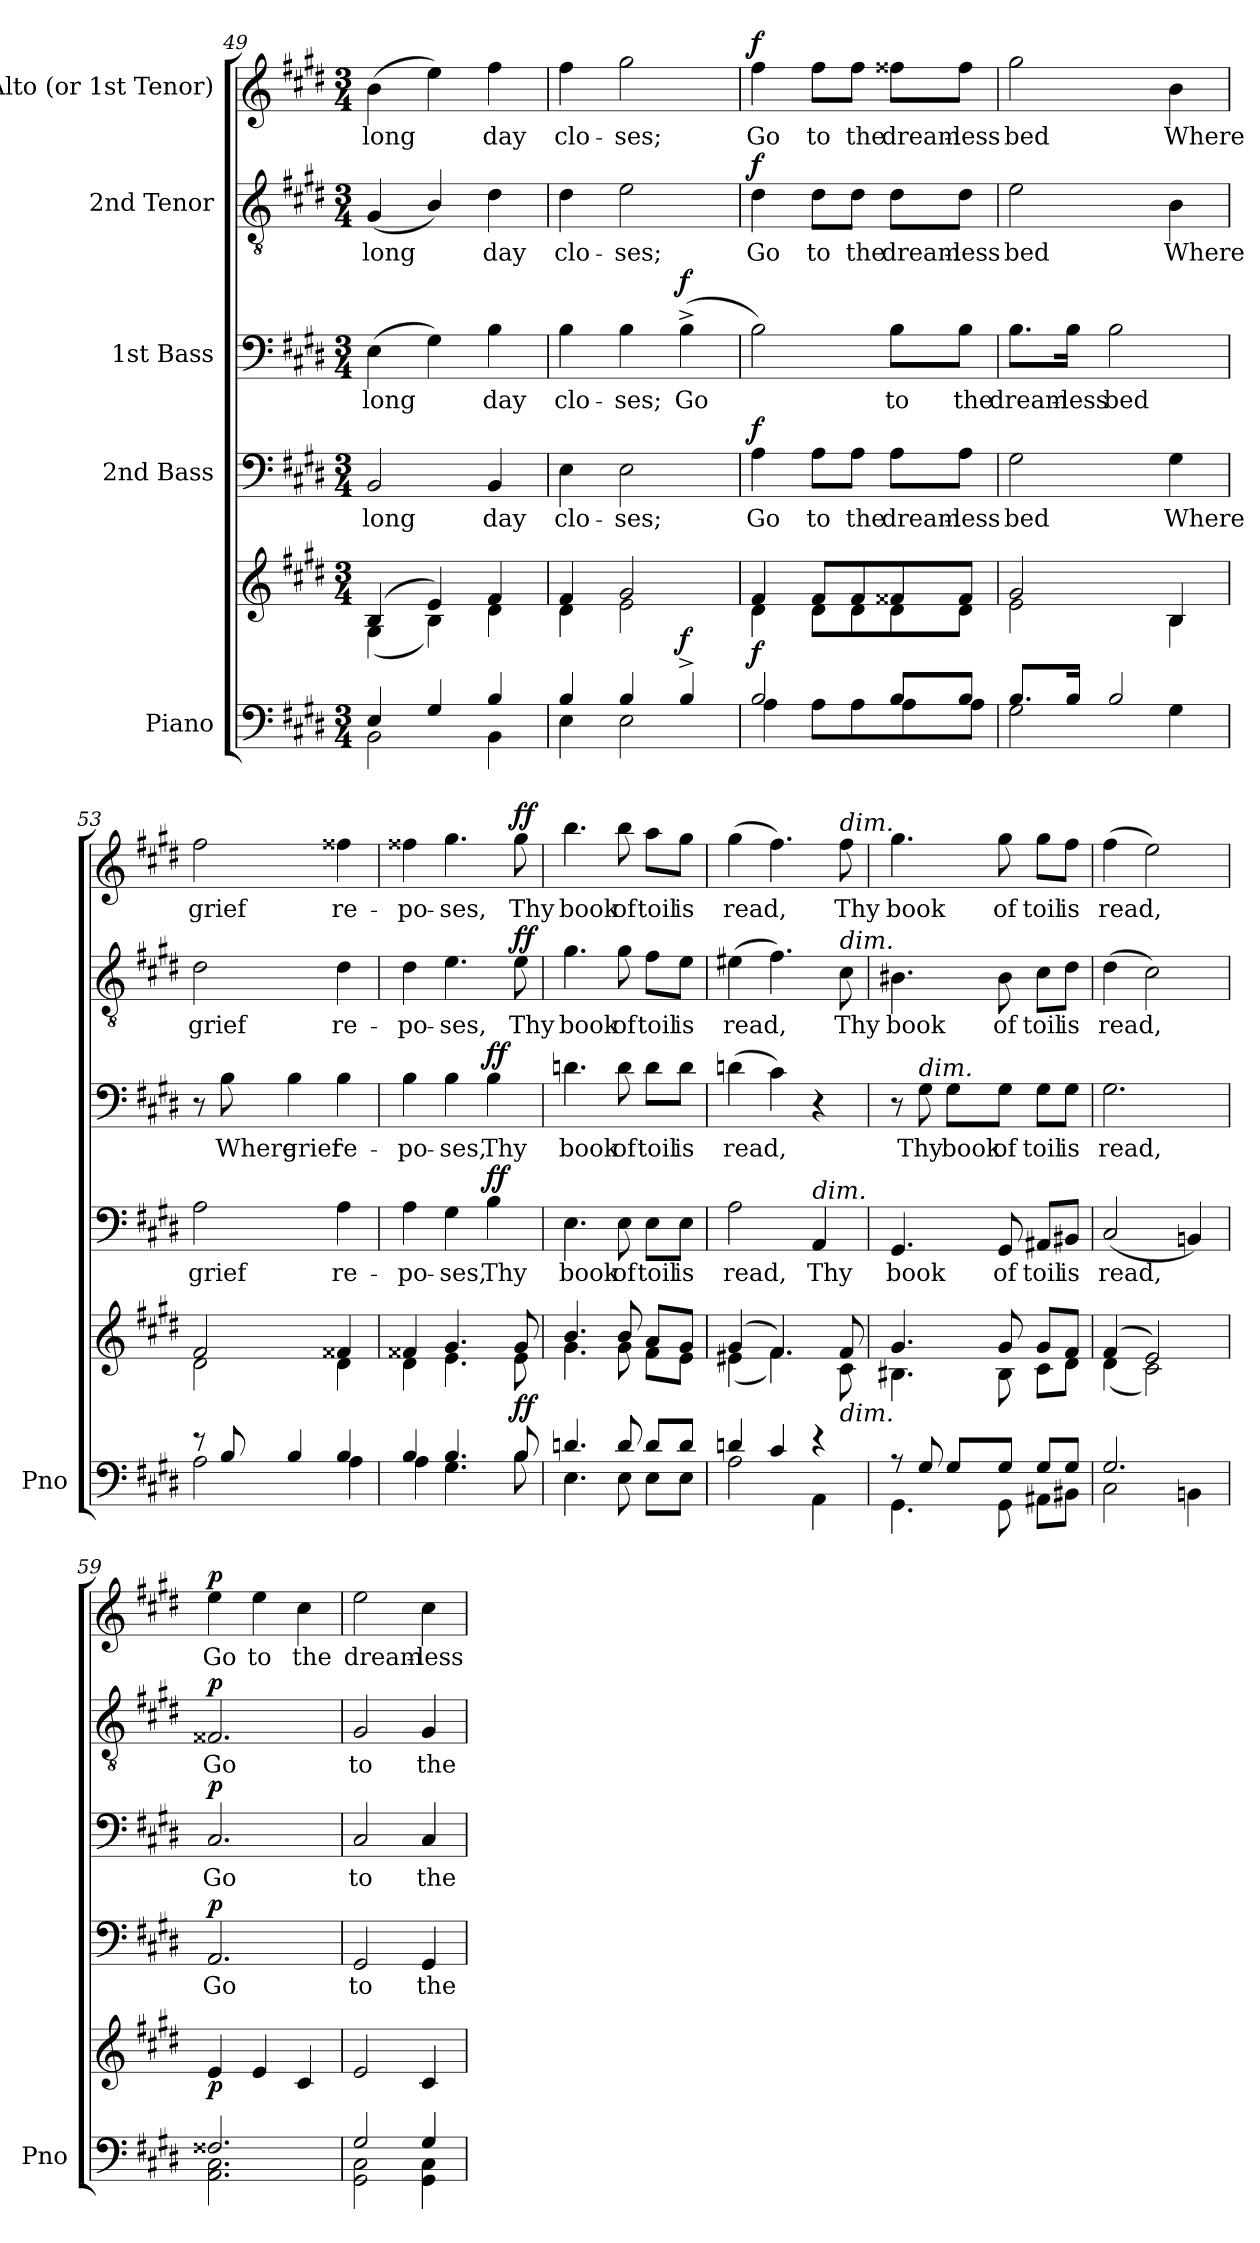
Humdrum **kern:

**kern	**kern	**dynam	**kern	**text	**dynam	**kern	**text	**dynam	**kern	**text	**dynam	**kern	**text	**dynam
*part5	*part5	*part5	*part4	*part4	*part4	*part3	*part3	*part3	*part2	*part2	*part2	*part1	*part1	*part1
*staff6	*staff5	*staff5/6	*staff4	*staff4	*staff4	*staff3	*staff3	*staff3	*staff2	*staff2	*staff2	*staff1	*staff1	*staff1
*I"Piano	*	*	*I"2nd Bass	*	*	*I"1st Bass	*	*	*I"2nd Tenor	*	*	*I"Alto (or 1st Tenor)	*	*
*I'Pno	*	*	*	*	*	*	*	*	*	*	*	*	*	*
*clefF4	*clefG2	*	*clefF4	*	*	*clefF4	*	*	*clefGv2	*	*	*clefG2	*	*
*k[f#c#g#d#]	*k[f#c#g#d#]	*	*k[f#c#g#d#]	*	*	*k[f#c#g#d#]	*	*	*k[f#c#g#d#]	*	*	*k[f#c#g#d#]	*	*
*M3/4	*M3/4	*	*M3/4	*	*	*M3/4	*	*	*M3/4	*	*	*M3/4	*	*
=49	=49	=49	=49	=49	=49	=49	=49	=49	=49	=49	=49	=49	=49	=49
*^	*^	*	*	*	*	*	*	*	*	*	*	*	*	*
!	!	!	!	!	!	!LO:LY:b	!	!	!LO:LY:b	!	!	!LO:LY:b	!	!	!LO:LY:b	!
4E/	2BB\	(>4B/	(<4G#\	.	2BB/	long	.	(>4E\	long	.	(<4G#/	long	.	(>4b\	long	.
4G#/	.	4e/)	4B\)	.	.	.	.	4G#\)	.	.	4B/)	.	.	4ee\)	.	.
!	!	!	!	!	!	!LO:LY:b	!	!	!LO:LY:b	!	!	!LO:LY:b	!	!	!LO:LY:b	!
4B/	4BB\	4f#/	4d#\	.	4BB/	day	.	4B\	day	.	4d#\	day	.	4ff#\	day	.
=50	=50	=50	=50	=50	=50	=50	=50	=50	=50	=50	=50	=50	=50	=50	=50	=50
!	!	!	!	!	!	!LO:LY:b	!	!	!LO:LY:b	!	!	!LO:LY:b	!	!	!LO:LY:b	!
4B/	4E\	4f#/	4d#\	.	4E\	clo-	.	4B\	clo-	.	4d#\	clo-	.	4ff#\	clo-	.
!	!	!	!	!	!	!LO:LY:b	!	!	!LO:LY:b	!	!	!LO:LY:b	!	!	!LO:LY:b	!
4B/	2E\	2g#/	2e\	.	2E\	-ses;	.	4B\	-ses;	.	2e\	-ses;	.	2gg#\	-ses;	.
!	!	!	!	!LO:DY:a=2	!	!	!	!	!LO:LY:b	!LO:DY:a	!	!	!	!	!	!
4B^/	.	.	.	f	.	.	.	(>4B^\	Go	f	.	.	.	.	.	.
!!LO:LB:g=z
=51	=51	=51	=51	=51	=51	=51	=51	=51	=51	=51	=51	=51	=51	=51	=51	=51
!	!	!	!	!LO:DY:a=2	!	!LO:LY:b	!LO:DY:a	!	!	!	!	!LO:LY:b	!LO:DY:a	!	!LO:LY:b	!LO:DY:a
2B/	4A\	4f#/	4d#\	f	4A\	Go	f	2B\)	.	.	4d#\	Go	f	4ff#\	Go	f
!	!	!	!	!	!	!LO:LY:b	!	!	!	!	!	!LO:LY:b	!	!	!LO:LY:b	!
.	8A\L	8f#/L	8d#\L	.	8A\L	to	.	.	.	.	8d#\L	to	.	8ff#\L	to	.
!	!	!	!	!	!	!LO:LY:b	!	!	!	!	!	!LO:LY:b	!	!	!LO:LY:b	!
.	8A\	8f#/	8d#\	.	8A\J	the	.	.	.	.	8d#\J	the	.	8ff#\J	the	.
!	!	!	!	!	!	!LO:LY:b	!	!	!LO:LY:b	!	!	!LO:LY:b	!	!	!LO:LY:b	!
8B/L	8A\	8f##X/	8d#\	.	8A\L	dream-	.	8B\L	to	.	8d#\L	dream-	.	8ff##X\L	dream-	.
!	!	!	!	!	!	!LO:LY:b	!	!	!LO:LY:b	!	!	!LO:LY:b	!	!	!LO:LY:b	!
8B/J	8A\J	8f##/J	8d#\J	.	8A\J	-less	.	8B\J	the	.	8d#\J	-less	.	8ff##\J	-less	.
=52	=52	=52	=52	=52	=52	=52	=52	=52	=52	=52	=52	=52	=52	=52	=52	=52
!	!	!	!	!	!	!LO:LY:b	!	!	!LO:LY:b	!	!	!LO:LY:b	!	!	!LO:LY:b	!
8.B/L	2G#\	2g#/	2e\	.	2G#\	bed	.	8.B\L	dream-	.	2e\	bed	.	2gg#\	bed	.
!	!	!	!	!	!	!	!	!	!LO:LY:b	!	!	!	!	!	!	!
16B/Jk	.	.	.	.	.	.	.	16B\Jk	-less	.	.	.	.	.	.	.
!	!	!	!	!	!	!	!	!	!LO:LY:b	!	!	!	!	!	!	!
2B/	.	.	.	.	.	.	.	2B\	bed	.	.	.	.	.	.	.
!	!	!	!	!	!	!LO:LY:b	!	!	!	!	!	!LO:LY:b	!	!	!LO:LY:b	!
.	4G#\	4B/	4B\	.	4G#\	Where	.	.	.	.	4B\	Where	.	4b\	Where	.
=53	=53	=53	=53	=53	=53	=53	=53	=53	=53	=53	=53	=53	=53	=53	=53	=53
!	!	!	!	!	!	!LO:LY:b	!	!	!	!	!	!LO:LY:b	!	!	!LO:LY:b	!
8r	2A\	2f#/	2d#\	.	2A\	grief	.	8r	.	.	2d#\	grief	.	2ff#\	grief	.
!	!	!	!	!	!	!	!	!	!LO:LY:b	!	!	!	!	!	!	!
8B/	.	.	.	.	.	.	.	8B\	Where	.	.	.	.	.	.	.
!	!	!	!	!	!	!	!	!	!LO:LY:b	!	!	!	!	!	!	!
4B/	.	.	.	.	.	.	.	4B\	grief	.	.	.	.	.	.	.
!	!	!	!	!	!	!LO:LY:b	!	!	!LO:LY:b	!	!	!LO:LY:b	!	!	!LO:LY:b	!
4B/	4A\	4f##X/	4d#\	.	4A\	re-	.	4B\	re-	.	4d#\	re-	.	4ff##X\	re-	.
=54	=54	=54	=54	=54	=54	=54	=54	=54	=54	=54	=54	=54	=54	=54	=54	=54
!	!	!	!	!	!	!LO:LY:b	!	!	!LO:LY:b	!	!	!LO:LY:b	!	!	!LO:LY:b	!
4B/	4A\	4f##X/	4d#\	.	4A\	-po-	.	4B\	-po-	.	4d#\	-po-	.	4ff##X\	-po-	.
!	!	!	!	!	!	!LO:LY:b	!	!	!LO:LY:b	!	!	!LO:LY:b	!	!	!LO:LY:b	!
4.B/	4.G#\	4.g#/	4.e\	.	4G#\	-ses,	.	4B\	-ses,	.	4.e\	-ses,	.	4.gg#\	-ses,	.
!	!	!	!	!	!	!LO:LY:b	!LO:DY:a	!	!LO:LY:b	!LO:DY:a	!	!	!	!	!	!
.	.	.	.	.	4B\	Thy	ff	4B\	Thy	ff	.	.	.	.	.	.
!	!	!	!	!LO:DY:a=2	!	!	!	!	!	!	!	!LO:LY:b	!LO:DY:a	!	!LO:LY:b	!LO:DY:a
8B/	8B\	8g#/	8e\	ff	.	.	.	.	.	.	8e\	Thy	ff	8gg#\	Thy	ff
=55	=55	=55	=55	=55	=55	=55	=55	=55	=55	=55	=55	=55	=55	=55	=55	=55
!	!	!	!	!	!	!LO:LY:b	!	!	!LO:LY:b	!	!	!LO:LY:b	!	!	!LO:LY:b	!
4.dn/	4.E\	4.b/	4.g#\	.	4.E\	book	.	4.dn\	book	.	4.g#\	book	.	4.bb\	book	.
!	!	!	!	!	!	!LO:LY:b	!	!	!LO:LY:b	!	!	!LO:LY:b	!	!	!LO:LY:b	!
8d/	8E\	8b/	8g#\	.	8E\	of	.	8d\	of	.	8g#\	of	.	8bb\	of	.
!	!	!	!	!	!	!LO:LY:b	!	!	!LO:LY:b	!	!	!LO:LY:b	!	!	!LO:LY:b	!
8d/L	8E\L	8a/L	8f#\L	.	8E\L	toil	.	8d\L	toil	.	8f#\L	toil	.	8aa\L	toil	.
!	!	!	!	!	!	!LO:LY:b	!	!	!LO:LY:b	!	!	!LO:LY:b	!	!	!LO:LY:b	!
8d/J	8E\J	8g#/J	8e\J	.	8E\J	is	.	8d\J	is	.	8e\J	is	.	8gg#\J	is	.
!!LO:PB:g=z
=56	=56	=56	=56	=56	=56	=56	=56	=56	=56	=56	=56	=56	=56	=56	=56	=56
!	!	!	!	!	!	!LO:LY:b	!	!	!LO:LY:b	!	!	!LO:LY:b	!	!	!LO:LY:b	!
4dn/	2A\	(>4g#/	(<4e#X\	.	2A\	read,	.	(>4dn\	read,	.	(>4e#X\	read,	.	(>4gg#\	read,	.
4c#/	.	4.f#/)	4.f#\)	.	.	.	.	4c#\)	.	.	4.f#\)	.	.	4.ff#\)	.	.
!	!	!	!	!	!LO:TX:a:i:t=dim.	!	!	!	!	!	!	!	!	!	!	!
!	!	!	!	!	!	!LO:LY:b	!	!	!	!	!	!	!	!	!	!
4r	4AA\	.	.	.	4AA/	Thy	.	4r	.	.	.	.	.	.	.	.
!	!	!	!	!	!	!	!	!	!	!	!	!	!	!LO:TX:a:i:t=dim.	!	!
!	!	!	!	!	!	!	!	!	!	!	!LO:TX:a:i:t=dim.	!	!	!	!	!
!	!	!LO:TX:b:i:t=dim.	!	!	!	!	!	!	!	!	!	!	!	!	!	!
!	!	!	!	!	!	!	!	!	!	!	!	!LO:LY:b	!	!	!LO:LY:b	!
.	.	8f#/	8c#\	.	.	.	.	.	.	.	8c#\	Thy	.	8ff#\	Thy	.
=57	=57	=57	=57	=57	=57	=57	=57	=57	=57	=57	=57	=57	=57	=57	=57	=57
!	!	!	!	!	!	!LO:LY:b	!	!	!	!	!	!LO:LY:b	!	!	!LO:LY:b	!
8r	4.GG#\	4.g#/	4.B#X\	.	4.GG#/	book	.	8r	.	.	4.B#X\	book	.	4.gg#\	book	.
!	!	!	!	!	!	!	!	!LO:TX:a:i:t=dim.	!	!	!	!	!	!	!	!
!	!	!	!	!	!	!	!	!	!LO:LY:b	!	!	!	!	!	!	!
8G#/	.	.	.	.	.	.	.	8G#\	Thy	.	.	.	.	.	.	.
!	!	!	!	!	!	!	!	!	!LO:LY:b	!	!	!	!	!	!	!
8G#/L	.	.	.	.	.	.	.	8G#\L	book	.	.	.	.	.	.	.
!	!	!	!	!	!	!LO:LY:b	!	!	!LO:LY:b	!	!	!LO:LY:b	!	!	!LO:LY:b	!
8G#/J	8GG#\	8g#/	8B#\	.	8GG#/	of	.	8G#\J	of	.	8B#\	of	.	8gg#\	of	.
!	!	!	!	!	!	!LO:LY:b	!	!	!LO:LY:b	!	!	!LO:LY:b	!	!	!LO:LY:b	!
8G#/L	8AA#X\L	8g#/L	8c#\L	.	8AA#X/L	toil	.	8G#\L	toil	.	8c#\L	toil	.	8gg#\L	toil	.
!	!	!	!	!	!	!LO:LY:b	!	!	!LO:LY:b	!	!	!LO:LY:b	!	!	!LO:LY:b	!
8G#/J	8BB#X\J	8f#/J	8d#\J	.	8BB#X/J	is	.	8G#\J	is	.	8d#\J	is	.	8ff#\J	is	.
=58	=58	=58	=58	=58	=58	=58	=58	=58	=58	=58	=58	=58	=58	=58	=58	=58
!	!	!	!	!	!	!LO:LY:b	!	!	!LO:LY:b	!	!	!LO:LY:b	!	!	!LO:LY:b	!
2.G#/	2C#\	(>4f#/	(<4d#\	.	(<2C#/	read,	.	2.G#\	read,	.	(>4d#\	read,	.	(>4ff#\	read,	.
.	.	2e/)	2c#\)	.	.	.	.	.	.	.	2c#\)	.	.	2ee\)	.	.
.	4BBn\	.	.	.	4BBn/)	.	.	.	.	.	.	.	.	.	.	.
*	*	*v	*v	*	*	*	*	*	*	*	*	*	*	*	*	*
=59	=59	=59	=59	=59	=59	=59	=59	=59	=59	=59	=59	=59	=59	=59	=59
!	!	!	!LO:DY:b	!	!LO:LY:b	!LO:DY:a	!	!LO:LY:b	!LO:DY:a	!	!LO:LY:b	!LO:DY:a	!	!LO:LY:b	!LO:DY:a
2.F##X/	2.AA\ 2.C#\	4e/	p	2.AA/	Go	p	2.C#/	Go	p	2.F##X/	Go	p	4ee\	Go	p
!	!	!	!	!	!	!	!	!	!	!	!	!	!	!LO:LY:b	!
.	.	4e/	.	.	.	.	.	.	.	.	.	.	4ee\	to	.
!	!	!	!	!	!	!	!	!	!	!	!	!	!	!LO:LY:b	!
.	.	4c#/	.	.	.	.	.	.	.	.	.	.	4cc#\	the	.
=60	=60	=60	=60	=60	=60	=60	=60	=60	=60	=60	=60	=60	=60	=60	=60
!	!	!	!	!	!LO:LY:b	!	!	!LO:LY:b	!	!	!LO:LY:b	!	!	!LO:LY:b	!
2G#/	2GG#\ 2C#\	2e/	.	2GG#/	to	.	2C#/	to	.	2G#/	to	.	2ee\	dream-	.
!	!	!	!	!	!LO:LY:b	!	!	!LO:LY:b	!	!	!LO:LY:b	!	!	!LO:LY:b	!
4G#/	4GG#\ 4C#\	4c#/	.	4GG#/	the	.	4C#/	the	.	4G#/	the	.	4cc#\	-less	.
*v	*v	*	*	*	*	*	*	*	*	*	*	*	*	*	*
=	=	=	=	=	=	=	=	=	=	=	=	=	=	=
*-	*-	*-	*-	*-	*-	*-	*-	*-	*-	*-	*-	*-	*-	*-
